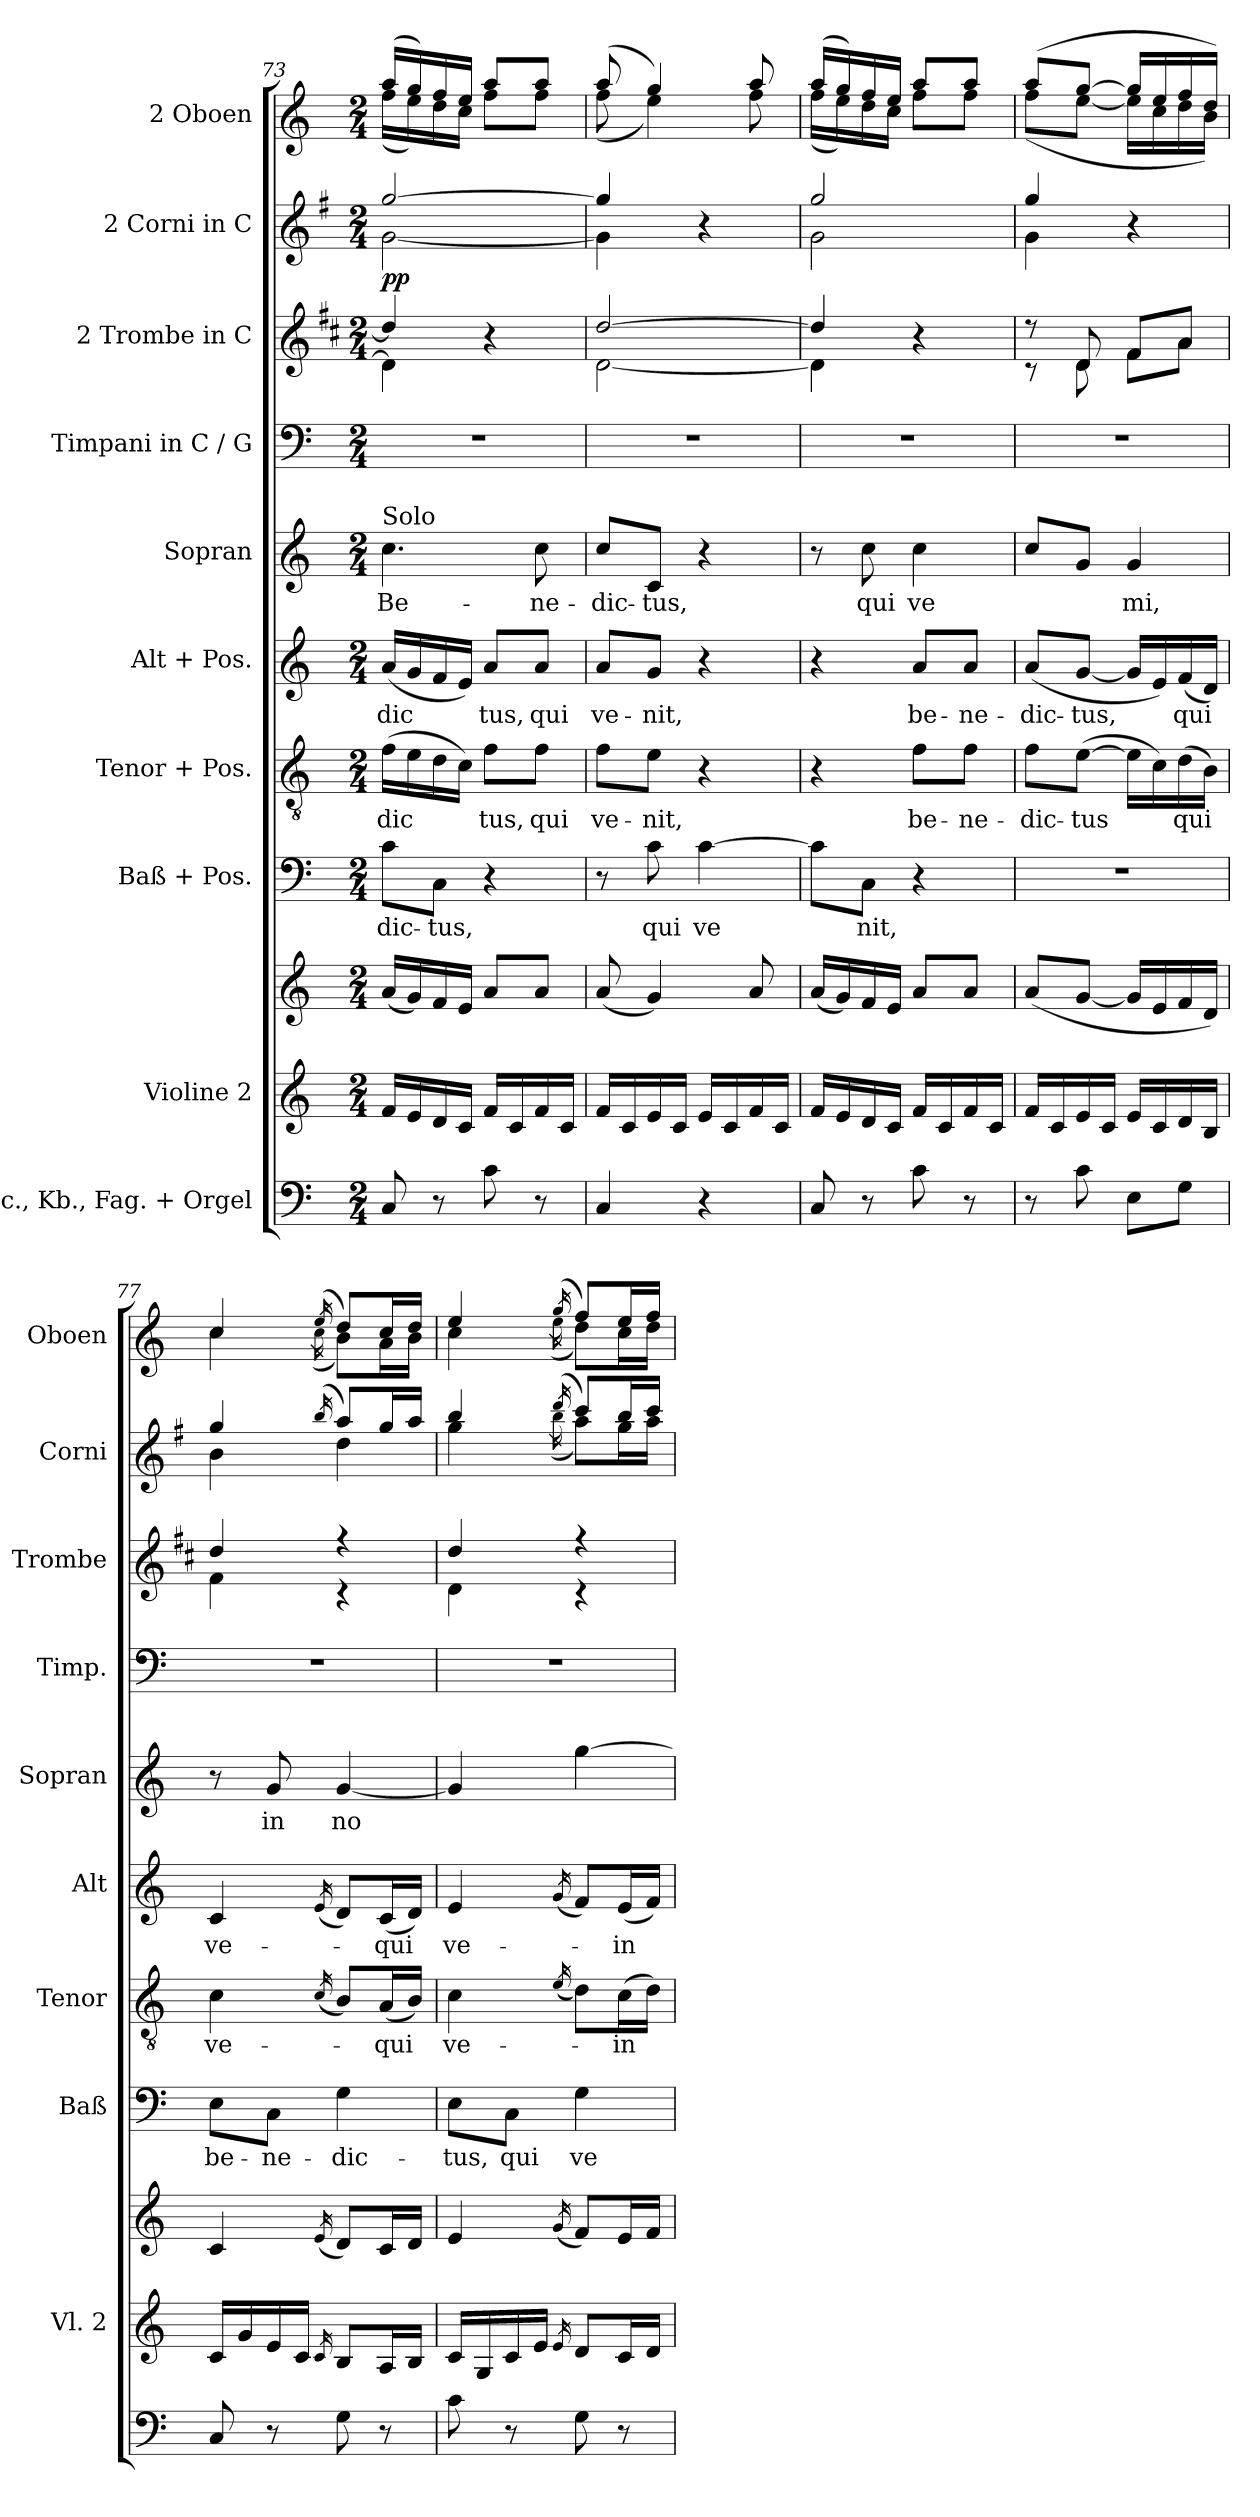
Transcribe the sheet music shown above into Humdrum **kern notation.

**kern	**kern	**kern	**kern	**text	**kern	**text	**kern	**text	**kern	**text	**kern	**kern	**kern	**dynam	**kern
*part10	*part9	*part9	*part8	*part8	*part7	*part7	*part6	*part6	*part5	*part5	*part4	*part3	*part2	*part2	*part1
*staff11	*staff10	*staff9	*staff8	*staff8	*staff7	*staff7	*staff6	*staff6	*staff5	*staff5	*staff4	*staff3	*staff2	*staff2	*staff1
*I"Vlc., Kb., Fag. + Orgel	*I"Violine 2	*	*I"Baß + Pos.	*	*I"Tenor + Pos.	*	*I"Alt + Pos.	*	*I"Sopran	*	*I"Timpani in C / G	*I"2 Trombe in C	*I"2 Corni in C	*	*I"2 Oboen
*	*I'Vl. 2	*	*I'Baß	*	*I'Tenor	*	*I'Alt	*	*I'Sopran	*	*I'Timp.	*I'Trombe	*I'Corni	*	*I'Oboen
*clefF4	*clefG2	*clefG2	*clefF4	*	*clefGv2	*	*clefG2	*	*clefG2	*	*clefF4	*clefG2	*clefG2	*	*clefG2
*	*	*	*	*	*	*	*	*	*	*	*	*ITrd1c2	*ITrd4c7	*	*
*k[]	*k[]	*k[]	*k[]	*	*k[]	*	*k[]	*	*k[]	*	*k[]	*k[]	*k[]	*	*k[]
*M2/4	*M2/4	*M2/4	*M2/4	*	*M2/4	*	*M2/4	*	*M2/4	*	*M2/4	*M2/4	*M2/4	*	*M2/4
=73	=73	=73	=73	=73	=73	=73	=73	=73	=73	=73	=73	=73	=73	=73	=73
!	!	!	!	!	!	!	!	!	!LO:TX:a:t=Solo	!	!	!	!	!	!
!	!	!	!	!LO:LY:b	!	!LO:LY:b	!	!LO:LY:b	!	!LO:LY:b	!	!	!	!LO:DY:b	!
*	*	*	*	*	*	*	*	*	*	*	*	*^	*^	*	*^
!	!	!	!	!	!	!	!	!	!	!	!	!	!	!	!	!LO:DY:n=1:b	!	!
8C/	16f/LL	(<16a/LL	8c\L	dic-	(>16f\LL	dic	(<16a/LL	dic	4.cc\	Be-	2r	4cc/]	4c\]	[2cc/	[2c\	p p	(>16aa/LL	(<16ff\LL
.	16e/	16g/)	.	.	16e\	.	16g/	.	.	.	.	.	.	.	.	.	16gg/)	16ee\)
!	!	!	!	!LO:LY:b	!	!	!	!	!	!	!	!	!	!	!	!	!	!
8r	16d/	16f/	8C\J	tus,	16d\	.	16f/	.	.	.	.	.	.	.	.	.	16ff/	16dd\
.	16c/JJ	16e/JJ	.	.	16c\JJ)	.	16e/JJ)	.	.	.	.	.	.	.	.	.	16ee/JJ	16cc\JJ
!	!	!	!	!	!	!LO:LY:b	!	!LO:LY:b	!	!	!	!	!	!	!	!	!	!
8c\	16f/LL	8a/L	4r	.	8f\L	tus,	8a/L	tus,	.	.	.	4r	4ryy	.	.	.	8aa/L	8ff\L
.	16c/	.	.	.	.	.	.	.	.	.	.	.	.	.	.	.	.	.
!	!	!	!	!	!	!LO:LY:b	!	!LO:LY:b	!	!LO:LY:b	!	!	!	!	!	!	!	!
8r	16f/	8a/J	.	.	8f\J	qui	8a/J	qui	8cc\	ne-	.	.	.	.	.	.	8aa/J	8ff\J
.	16c/JJ	.	.	.	.	.	.	.	.	.	.	.	.	.	.	.	.	.
=74	=74	=74	=74	=74	=74	=74	=74	=74	=74	=74	=74	=74	=74	=74	=74	=74	=74	=74
!	!	!	!	!	!	!LO:LY:b	!	!LO:LY:b	!	!LO:LY:b	!	!	!	!	!	!	!	!
4C/	16f/LL	(<8a/	8r	.	8f\L	ve-	8a/L	ve-	8cc/L	dic-	2r	[2cc/	[2c\	4cc/]	4c\]	.	(>8aa/	(<8ff\
.	16c/	.	.	.	.	.	.	.	.	.	.	.	.	.	.	.	.	.
!	!	!	!	!LO:LY:b	!	!LO:LY:b	!	!LO:LY:b	!	!LO:LY:b	!	!	!	!	!	!	!	!
.	16e/	4g/)	8c\	qui	8e\J	nit,	8g/J	nit,	8c/J	tus,	.	.	.	.	.	.	4gg/)	4ee\)
.	16c/JJ	.	.	.	.	.	.	.	.	.	.	.	.	.	.	.	.	.
!	!	!	!	!LO:LY:b	!	!	!	!	!	!	!	!	!	!	!	!	!	!
4r	16e/LL	.	[4c\	ve	4r	.	4r	.	4r	.	.	.	.	4r	4ryy	.	.	.
.	16c/	.	.	.	.	.	.	.	.	.	.	.	.	.	.	.	.	.
.	16f/	8a/	.	.	.	.	.	.	.	.	.	.	.	.	.	.	8aa/	8ff\
.	16c/JJ	.	.	.	.	.	.	.	.	.	.	.	.	.	.	.	.	.
=75	=75	=75	=75	=75	=75	=75	=75	=75	=75	=75	=75	=75	=75	=75	=75	=75	=75	=75
8C/	16f/LL	(<16a/LL	8c\L]	.	4r	.	4r	.	8r	.	2r	4cc/]	4c\]	2cc/	2c\	.	(>16aa/LL	(<16ff\LL
.	16e/	16g/)	.	.	.	.	.	.	.	.	.	.	.	.	.	.	16gg/)	16ee\)
!	!	!	!	!LO:LY:b	!	!	!	!	!	!LO:LY:b	!	!	!	!	!	!	!	!
8r	16d/	16f/	8C\J	nit,	.	.	.	.	8cc\	qui	.	.	.	.	.	.	16ff/	16dd\
.	16c/JJ	16e/JJ	.	.	.	.	.	.	.	.	.	.	.	.	.	.	16ee/JJ	16cc\JJ
!	!	!	!	!	!	!LO:LY:b	!	!LO:LY:b	!	!LO:LY:b	!	!	!	!	!	!	!	!
8c\	16f/LL	8a/L	4r	.	8f\L	be-	8a/L	be-	4cc\	ve-	.	4r	4ryy	.	.	.	8aa/L	8ff\L
.	16c/	.	.	.	.	.	.	.	.	.	.	.	.	.	.	.	.	.
!	!	!	!	!	!	!LO:LY:b	!	!LO:LY:b	!	!	!	!	!	!	!	!	!	!
8r	16f/	8a/J	.	.	8f\J	ne-	8a/J	ne-	.	.	.	.	.	.	.	.	8aa/J	8ff\J
.	16c/JJ	.	.	.	.	.	.	.	.	.	.	.	.	.	.	.	.	.
!!LO:PB:g=z	!!
=76	=76	=76	=76	=76	=76	=76	=76	=76	=76	=76	=76	=76	=76	=76	=76	=76	=76	=76
!	!	!	!	!	!	!LO:LY:b	!	!LO:LY:b	!	!LO:LY:b	!	!	!	!	!	!	!	!
8r	16f/LL	(<8a/L	2r	.	8f\L	-dic-	(<8a/L	-dic-	8cc/L	-	2r	8r	8r	4cc/	4c\	.	(>8aa/L	(<8ff\L
.	16c/	.	.	.	.	.	.	.	.	.	.	.	.	.	.	.	.	.
!	!	!	!	!	!	!LO:LY:b	!	!LO:LY:b	!	!	!	!	!	!	!	!	!	!
8c\	16e/	[8g/J	.	.	(>[8e\J	tus	[8g/J	tus,	8g/J	.	.	8c/	8c\	.	.	.	[8gg/J	[8ee\J
.	16c/JJ	.	.	.	.	.	.	.	.	.	.	.	.	.	.	.	.	.
!	!	!	!	!	!	!	!	!	!	!LO:LY:b	!	!	!	!	!	!	!	!
8E\L	16e/LL	16g/LL]	.	.	16e\LL]	.	16g/LL]	.	4g/	mi,	.	8e/L	8e\L	4r	4ryy	.	16gg/LL]	16ee\LL]
.	16c/	16e/	.	.	16c\)	.	16e/)	.	.	.	.	.	.	.	.	.	16ee/	16cc\
!	!	!	!	!	!	!LO:LY:b	!	!LO:LY:b	!	!	!	!	!	!	!	!	!	!
8G\J	16d/	16f/	.	.	(>16d\	qui	(<16f/	qui	.	.	.	8g/J	8g\J	.	.	.	16ff/	16dd\
.	16B/JJ	16d/JJ)	.	.	16B\JJ)	.	16d/JJ)	.	.	.	.	.	.	.	.	.	16dd/JJ)	16b\JJ)
=77	=77	=77	=77	=77	=77	=77	=77	=77	=77	=77	=77	=77	=77	=77	=77	=77	=77	=77
!	!	!	!	!LO:LY:b	!	!LO:LY:b	!	!LO:LY:b	!	!	!	!	!	!	!	!	!	!
8C/	16c/LL	4c/	8E\L	be-	4c\	ve-	4c/	ve-	8r	.	2r	4cc/	4e\	4cc/	4e\	.	4cc/	4cc\
.	16g/	.	.	.	.	.	.	.	.	.	.	.	.	.	.	.	.	.
!	!	!	!	!LO:LY:b	!	!	!	!	!	!LO:LY:b	!	!	!	!	!	!	!	!
8r	16e/	.	8C\J	ne-	.	.	.	.	8g/	in	.	.	.	.	.	.	.	.
.	16c/JJ	.	.	.	.	.	.	.	.	.	.	.	.	.	.	.	.	.
.	16qc/	(<16qe/	.	.	(<16qc/	.	(<16qe/	.	.	.	.	.	.	(<16qee/	.	.	(<16qee/	(>16qcc\
!	!	!	!	!LO:LY:b	!	!	!	!	!	!LO:LY:b	!	!	!	!	!	!	!	!
8G\	8B/L	8d/L)	4G\	dic-	8B/L)	.	8d/L)	.	[4g/	no	.	4r	4r	8dd/L)	4g\	.	8dd/L)	8b\L)
!	!	!	!	!	!	!LO:LY:b	!	!LO:LY:b	!	!	!	!	!	!	!	!	!	!
8r	16A/L	16c/L	.	.	(<16A/L	qui	(<16c/L	qui	.	.	.	.	.	16cc/L	.	.	16cc/L	16a\L
.	16B/JJ	16d/JJ	.	.	16B/JJ)	.	16d/JJ)	.	.	.	.	.	.	16dd/JJ	.	.	16dd/JJ	16b\JJ
=78	=78	=78	=78	=78	=78	=78	=78	=78	=78	=78	=78	=78	=78	=78	=78	=78	=78	=78
!	!	!	!	!LO:LY:b	!	!LO:LY:b	!	!LO:LY:b	!	!	!	!	!	!	!	!	!	!
8c\	16c/LL	4e/	8E\L	tus,	4c\	ve-	4e/	ve-	4g/]	.	2r	4cc/	4c\	4ee/	4cc\	.	4ee/	4cc\
.	16G/	.	.	.	.	.	.	.	.	.	.	.	.	.	.	.	.	.
!	!	!	!	!LO:LY:b	!	!	!	!	!	!	!	!	!	!	!	!	!	!
8r	16c/	.	8C\J	qui	.	.	.	.	.	.	.	.	.	.	.	.	.	.
.	16e/JJ	.	.	.	.	.	.	.	.	.	.	.	.	.	.	.	.	.
.	16qe/	(<16qg/	.	.	(<16qe/	.	(<16qg/	.	.	.	.	.	.	(<16qgg/	(>16qee\	.	(<16qgg/	(>16qee\
!	!	!	!	!LO:LY:b	!	!	!	!	!	!	!	!	!	!	!	!	!	!
8G\	8d/L	8f/L)	4G\	ve-	8d\L)	.	8f/L)	.	[4gg\	.	.	4r	4r	8ff/L)	8dd\L)	.	8ff/L)	8dd\L)
!	!	!	!	!	!	!LO:LY:b	!	!LO:LY:b	!	!	!	!	!	!	!	!	!	!
8r	16c/L	16e/L	.	.	(>16c\L	in	(<16e/L	in	.	.	.	.	.	16ee/L	16cc\L	.	16ee/L	16cc\L
.	16d/JJ	16f/JJ	.	.	16d\JJ)	.	16f/JJ)	.	.	.	.	.	.	16ff/JJ	16dd\JJ	.	16ff/JJ	16dd\JJ
*	*	*	*	*	*	*	*	*	*	*	*	*v	*v	*	*	*	*v	*v
*	*	*	*	*	*	*	*	*	*	*	*	*	*v	*v	*	*
=	=	=	=	=	=	=	=	=	=	=	=	=	=	=	=
*-	*-	*-	*-	*-	*-	*-	*-	*-	*-	*-	*-	*-	*-	*-	*-
